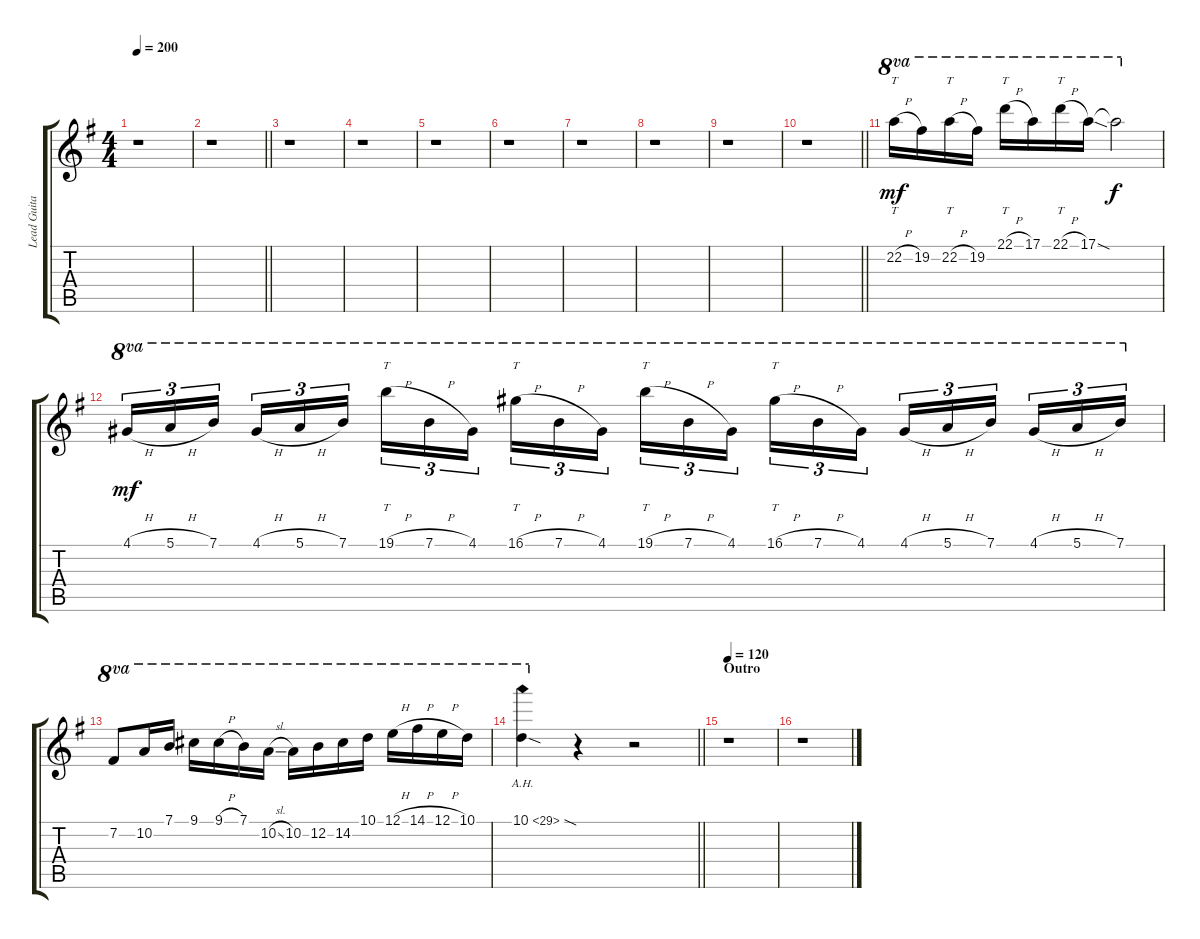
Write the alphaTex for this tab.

\track ("Lead Guitar A" "Lead Guita") {instrument overdrivenguitar}
\staff {score tabs}
\tuning (E4 B3 G3 D3 A2 E2) {hide}
\ts (4 4)
\tempo 200
\clef g2
\ks g
r.1{dy f} |
\barLineRight lightlight
r.1 |
\section ("" "")
r.1 |
r.1 |
r.1 |
r.1 |
r.1 |
r.1 |
r.1 |
\barLineRight lightlight
r.1 |
\section ("" "")
22.2{h}.16{tt ot 8va dy mf} 19.2.16{ot 8va} 22.2{h}.16{tt ot 8va} 19.2.16{ot 8va} 22.1{h}.16{tt ot 8va} 17.1.16{ot 8va} 22.1{h}.16{tt ot 8va} 17.1{sod}.16{ot 8va} 17.1{t}.2{ot 8va dy f} |
4.1{h}.16{tu (3 2) ot 8va dy mf} 5.1{h}.16{tu (3 2) ot 8va} 7.1.16{tu (3 2) ot 8va beam splitsecondary} 4.1{h}.16{tu (3 2) ot 8va} 5.1{h}.16{tu (3 2) ot 8va} 7.1.16{tu (3 2) ot 8va} 19.1{h}.16{tt tu (3 2) ot 8va} 7.1{h}.16{tu (3 2) ot 8va} 4.1.16{tu (3 2) ot 8va beam splitsecondary} 16.1{h}.16{tt tu (3 2) ot 8va} 7.1{h}.16{tu (3 2) ot 8va} 4.1.16{tu (3 2) ot 8va} 19.1{h}.16{tt tu (3 2) ot 8va} 7.1{h}.16{tu (3 2) ot 8va} 4.1.16{tu (3 2) ot 8va beam splitsecondary} 16.1{h}.16{tt tu (3 2) ot 8va} 7.1{h}.16{tu (3 2) ot 8va} 4.1.16{tu (3 2) ot 8va} 4.1{h}.16{tu (3 2) ot 8va} 5.1{h}.16{tu (3 2) ot 8va} 7.1.16{tu (3 2) ot 8va beam splitsecondary} 4.1{h}.16{tu (3 2) ot 8va} 5.1{h}.16{tu (3 2) ot 8va} 7.1.16{tu (3 2) ot 8va} |
7.2.8{ot 8va} 10.2.16{ot 8va} 7.1.16{ot 8va} 9.1.16{ot 8va} 9.1{h}.16{ot 8va} 7.1.16{ot 8va} 10.2{sl}.16{ot 8va} 10.2.16{ot 8va} 12.2.16{ot 8va} 14.2.16{ot 8va} 10.1.16{ot 8va} 12.1{h}.16{ot 8va} 14.1{h}.16{ot 8va} 12.1{h}.16{ot 8va} 10.1.16{ot 8va} |
\barLineRight lightlight
10.1{ah 19 sod}.4{ot 8va} r.4 r.2 |
\section ("" "Outro")
\tempo 120
r.1 |
r.1
